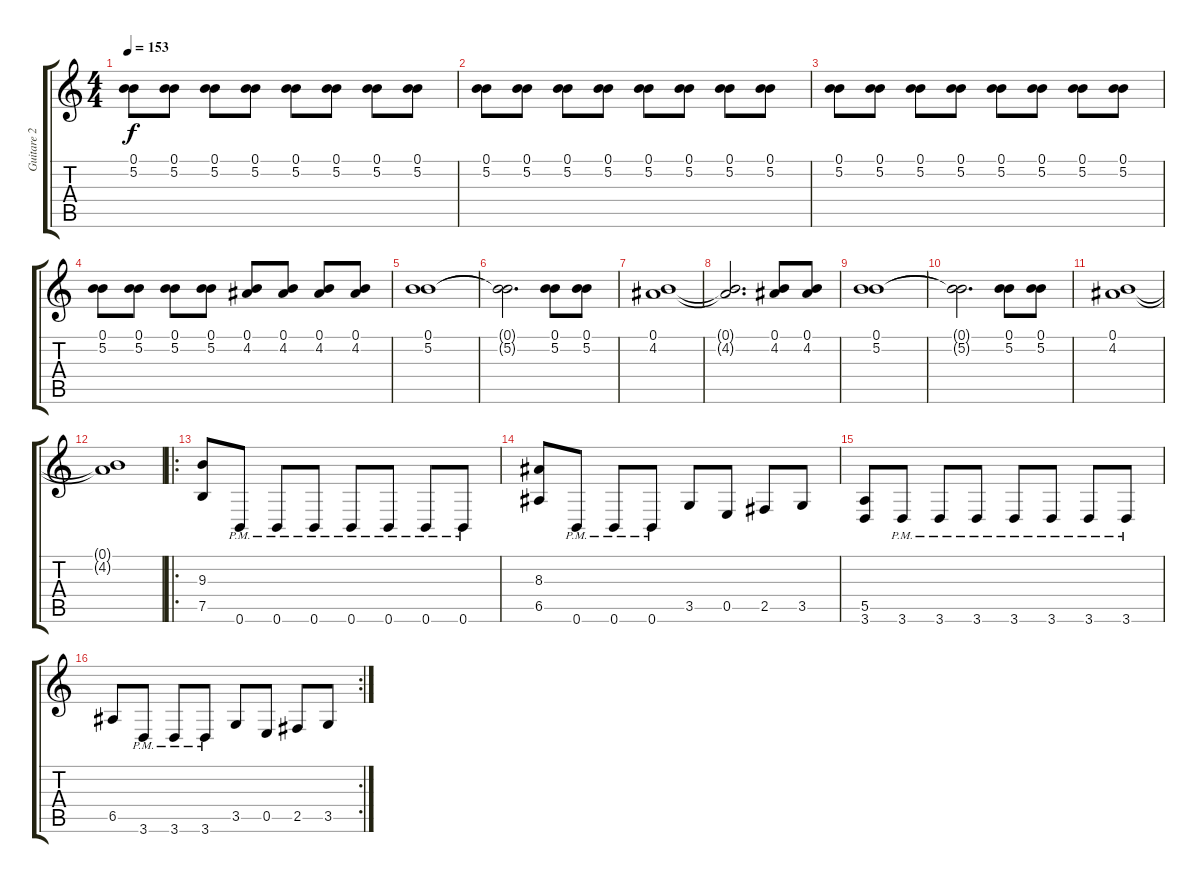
\track ("Guitare 2" "Guitare 2") {instrument distortionguitar}
\staff {score tabs}
\tuning (B3 Gb3 D3 A2 E2 B1) {hide}
\ts (4 4)
\tempo 153
\clef g2
\ks c
(0.1 5.2).8{dy f} (0.1 5.2).8 (0.1 5.2).8 (0.1 5.2).8 (0.1 5.2).8 (0.1 5.2).8 (0.1 5.2).8 (0.1 5.2).8 |
(0.1 5.2).8 (0.1 5.2).8 (0.1 5.2).8 (0.1 5.2).8 (0.1 5.2).8 (0.1 5.2).8 (0.1 5.2).8 (0.1 5.2).8 |
(0.1 5.2).8 (0.1 5.2).8 (0.1 5.2).8 (0.1 5.2).8 (0.1 5.2).8 (0.1 5.2).8 (0.1 5.2).8 (0.1 5.2).8 |
(0.1 5.2).8 (0.1 5.2).8 (0.1 5.2).8 (0.1 5.2).8 (0.1 4.2).8 (0.1 4.2).8 (0.1 4.2).8 (0.1 4.2).8 |
(0.1 5.2).1 |
(0.1{t} 5.2{t}).2{d} (0.1 5.2).8 (0.1 5.2).8 |
(0.1 4.2).1 |
(0.1{t} 4.2{t}).2{d} (0.1 4.2).8 (0.1 4.2).8 |
(0.1 5.2).1 |
(0.1{t} 5.2{t}).2{d} (0.1 5.2).8 (0.1 5.2).8 |
(0.1 4.2).1 |
(0.1{t} 4.2{t}).1 |
\ro
(9.3 7.5).8 0.6{pm}.8 0.6{pm}.8 0.6{pm}.8 0.6{pm}.8 0.6{pm}.8 0.6{pm}.8 0.6{pm}.8 |
(8.3 6.5).8 0.6{pm}.8 0.6{pm}.8 0.6{pm}.8 3.5.8 0.5.8 2.5.8 3.5.8 |
(5.5 3.6).8 3.6{pm}.8 3.6{pm}.8 3.6{pm}.8 3.6{pm}.8 3.6{pm}.8 3.6{pm}.8 3.6{pm}.8 |
\rc 2
6.5.8 3.6{pm}.8 3.6{pm}.8 3.6{pm}.8 3.5.8 0.5.8 2.5.8 3.5.8
